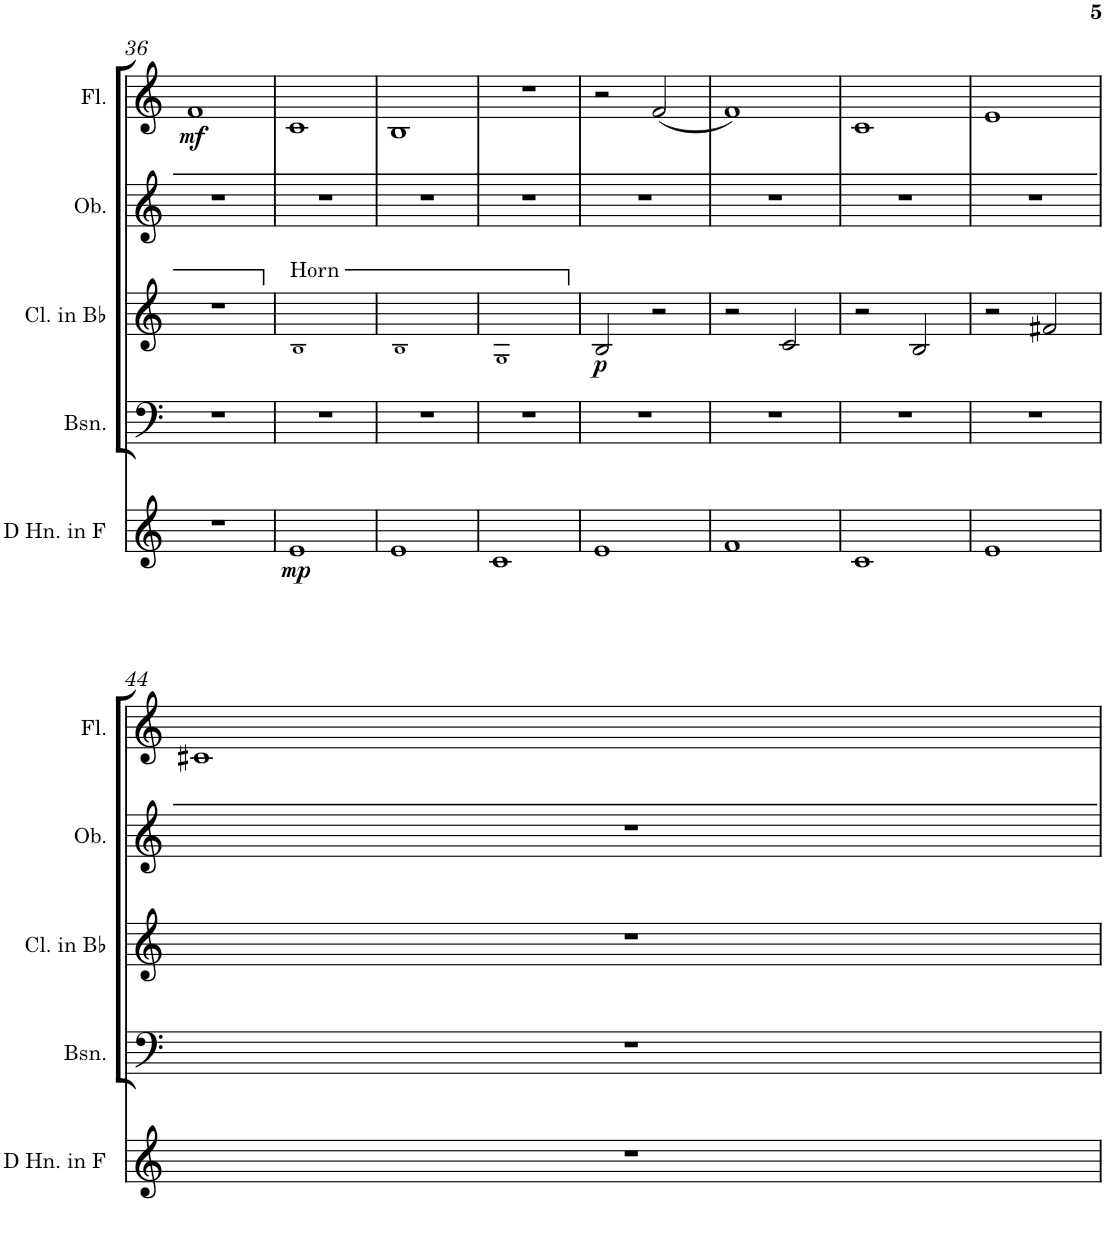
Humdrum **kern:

**kern	**dynam	**kern	**kern	**dynam	**kern	**kern	**dynam
*part5	*part5	*part4	*part3	*part3	*part2	*part1	*part1
*staff5	*staff5	*staff4	*staff3	*staff3	*staff2	*staff1	*staff1
*I"Horn in F	*	*I"Bassoon	*I"Clarinet in Bb	*	*I"Oboe	*I"Flute	*
*	*	*I'Bsn.	*I'Cl. in Bb	*	*I'Ob.	*I'Fl.	*
!!LO:PB:g=z
*clefG2	*	*clefF4	*clefG2	*	*clefG2	*clefG2	*
*Trd4c7	*	*	*Trd1c2	*	*	*	*
*k[]	*	*k[]	*k[]	*	*k[]	*k[]	*
*M4/4	*	*M4/4	*M4/4	*	*M4/4	*M4/4	*
=36	=36	=36	=36	=36	=36	=36	=36
!	!	!	!	!	!	!	!LO:DY:b
1r	.	1r	1r	.	1r	1f	mf
=37	=37	=37	=37	=37	=37	=37	=37
!	!	!	!LO:TX:a:t=Horn	!	!	!	!
!	!LO:DY:b	!	!	!	!	!	!
1e	mp	1r	1B	.	1r	1c	.
=38	=38	=38	=38	=38	=38	=38	=38
1e	.	1r	1B	.	1r	1B	.
=39	=39	=39	=39	=39	=39	=39	=39
1c	.	1r	1G	.	1r	1r	.
=40	=40	=40	=40	=40	=40	=40	=40
!	!	!	!	!LO:DY:b	!	!	!
1e	.	1r	2B/	p	1r	2r	.
.	.	.	2r	.	.	(2f/	.
=41	=41	=41	=41	=41	=41	=41	=41
1f	.	1r	2r	.	1r	1f)	.
.	.	.	2c/	.	.	.	.
=42	=42	=42	=42	=42	=42	=42	=42
1c	.	1r	2r	.	1r	1c	.
.	.	.	2B/	.	.	.	.
=43	=43	=43	=43	=43	=43	=43	=43
1e	.	1r	2r	.	1r	1e	.
.	.	.	2f#X/	.	.	.	.
!!LO:LB:g=z
=44	=44	=44	=44	=44	=44	=44	=44
1r	.	1r	1r	.	1r	1c#X	.
=	=	=	=	=	=	=	=
*-	*-	*-	*-	*-	*-	*-	*-
